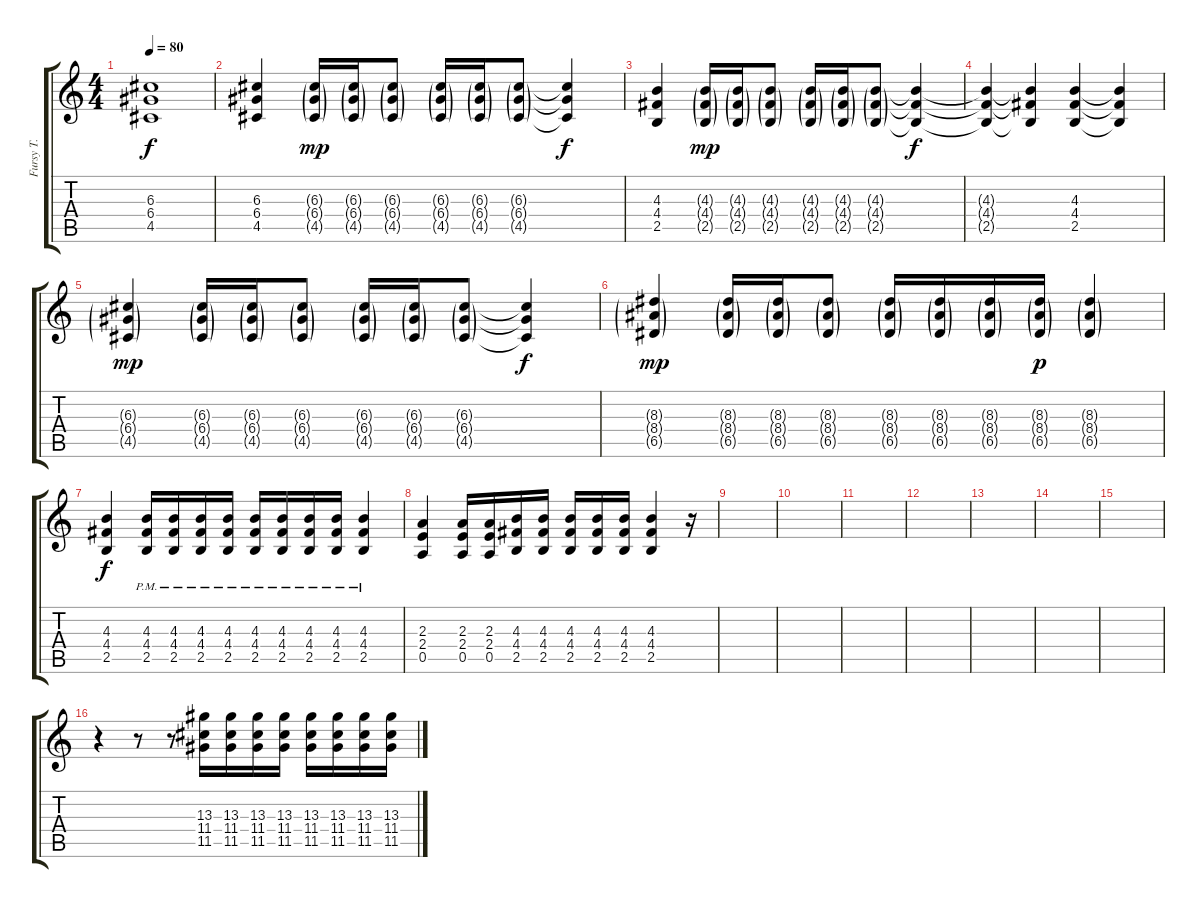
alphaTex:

\track ("Fursy T." "Fursy T.") {instrument distortionguitar}
\staff {score tabs}
\tuning (E4 B3 G3 D3 A2 E2) {hide}
\ts (4 4)
\tempo 80
\clef g2
\ks c
(6.3 6.4 4.5).1{dy f} |
(6.3 6.4 4.5).4 (6.3{g} 6.4{g} 4.5{g}).16{dy mp} (6.3{g} 6.4{g} 4.5{g}).16 (6.3{g} 6.4{g} 4.5{g}).8 (6.3{g} 6.4{g} 4.5{g}).16 (6.3{g} 6.4{g} 4.5{g}).16 (6.3{g} 6.4{g} 4.5{g}).8 (6.3{t} 6.4{t} 4.5{t}).4{dy f} |
(4.3 4.4 2.5).4 (4.3{g} 4.4{g} 2.5{g}).16{dy mp} (4.3{g} 4.4{g} 2.5{g}).16 (4.3{g} 4.4{g} 2.5{g}).8 (4.3{g} 4.4{g} 2.5{g}).16 (4.3{g} 4.4{g} 2.5{g}).16 (4.3{g} 4.4{g} 2.5{g}).8 (4.3{t} 4.4{t} 2.5{t}).4{dy f} |
(4.3{t} 4.4{t} 2.5{t}).4 (4.3{t} 4.4{t} 2.5{t}).4 (4.3 4.4 2.5).4 (4.3{t} 4.4{t} 2.5{t}).4 |
(6.3{g} 6.4{g} 4.5{g}).4{dy mp} (6.3{g} 6.4{g} 4.5{g}).16 (6.3{g} 6.4{g} 4.5{g}).16 (6.3{g} 6.4{g} 4.5{g}).8 (6.3{g} 6.4{g} 4.5{g}).16 (6.3{g} 6.4{g} 4.5{g}).16 (6.3{g} 6.4{g} 4.5{g}).8 (6.3{t} 6.4{t} 4.5{t}).4{dy f} |
(8.3{g} 8.4{g} 6.5{g}).4{dy mp} (8.3{g} 8.4{g} 6.5{g}).16 (8.3{g} 8.4{g} 6.5{g}).16 (8.3{g} 8.4{g} 6.5{g}).8 (8.3{g} 8.4{g} 6.5{g}).16 (8.3{g} 8.4{g} 6.5{g}).16 (8.3{g} 8.4{g} 6.5{g}).16 (8.3{g} 8.4{g} 6.5{g}).16{dy p} (8.3{g} 8.4{g} 6.5{g}).4 |
(4.3 4.4 2.5).4{dy f} (4.3{pm} 4.4{pm} 2.5{pm}).16 (4.3{pm} 4.4{pm} 2.5{pm}).16 (4.3{pm} 4.4{pm} 2.5{pm}).16 (4.3{pm} 4.4{pm} 2.5{pm}).16 (4.3{pm} 4.4{pm} 2.5{pm}).16 (4.3{pm} 4.4{pm} 2.5{pm}).16 (4.3{pm} 4.4{pm} 2.5{pm}).16 (4.3{pm} 4.4{pm} 2.5{pm}).16 (4.3{pm} 4.4{pm} 2.5{pm}).4 |
(2.3 2.4 0.5).4 (2.3 2.4 0.5).16 (2.3 2.4 0.5).16 (4.3 4.4 2.5).16 (4.3 4.4 2.5).16 (4.3 4.4 2.5).16 (4.3 4.4 2.5).16 (4.3 4.4 2.5).16 (4.3 4.4 2.5).4 r.16 |
|
|
|
|
|
|
|
r.4 r.8 r.8 (13.3 11.4 11.5).16 (13.3 11.4 11.5).16 (13.3 11.4 11.5).16 (13.3 11.4 11.5).16 (13.3 11.4 11.5).16 (13.3 11.4 11.5).16 (13.3 11.4 11.5).16 (13.3 11.4 11.5).16
